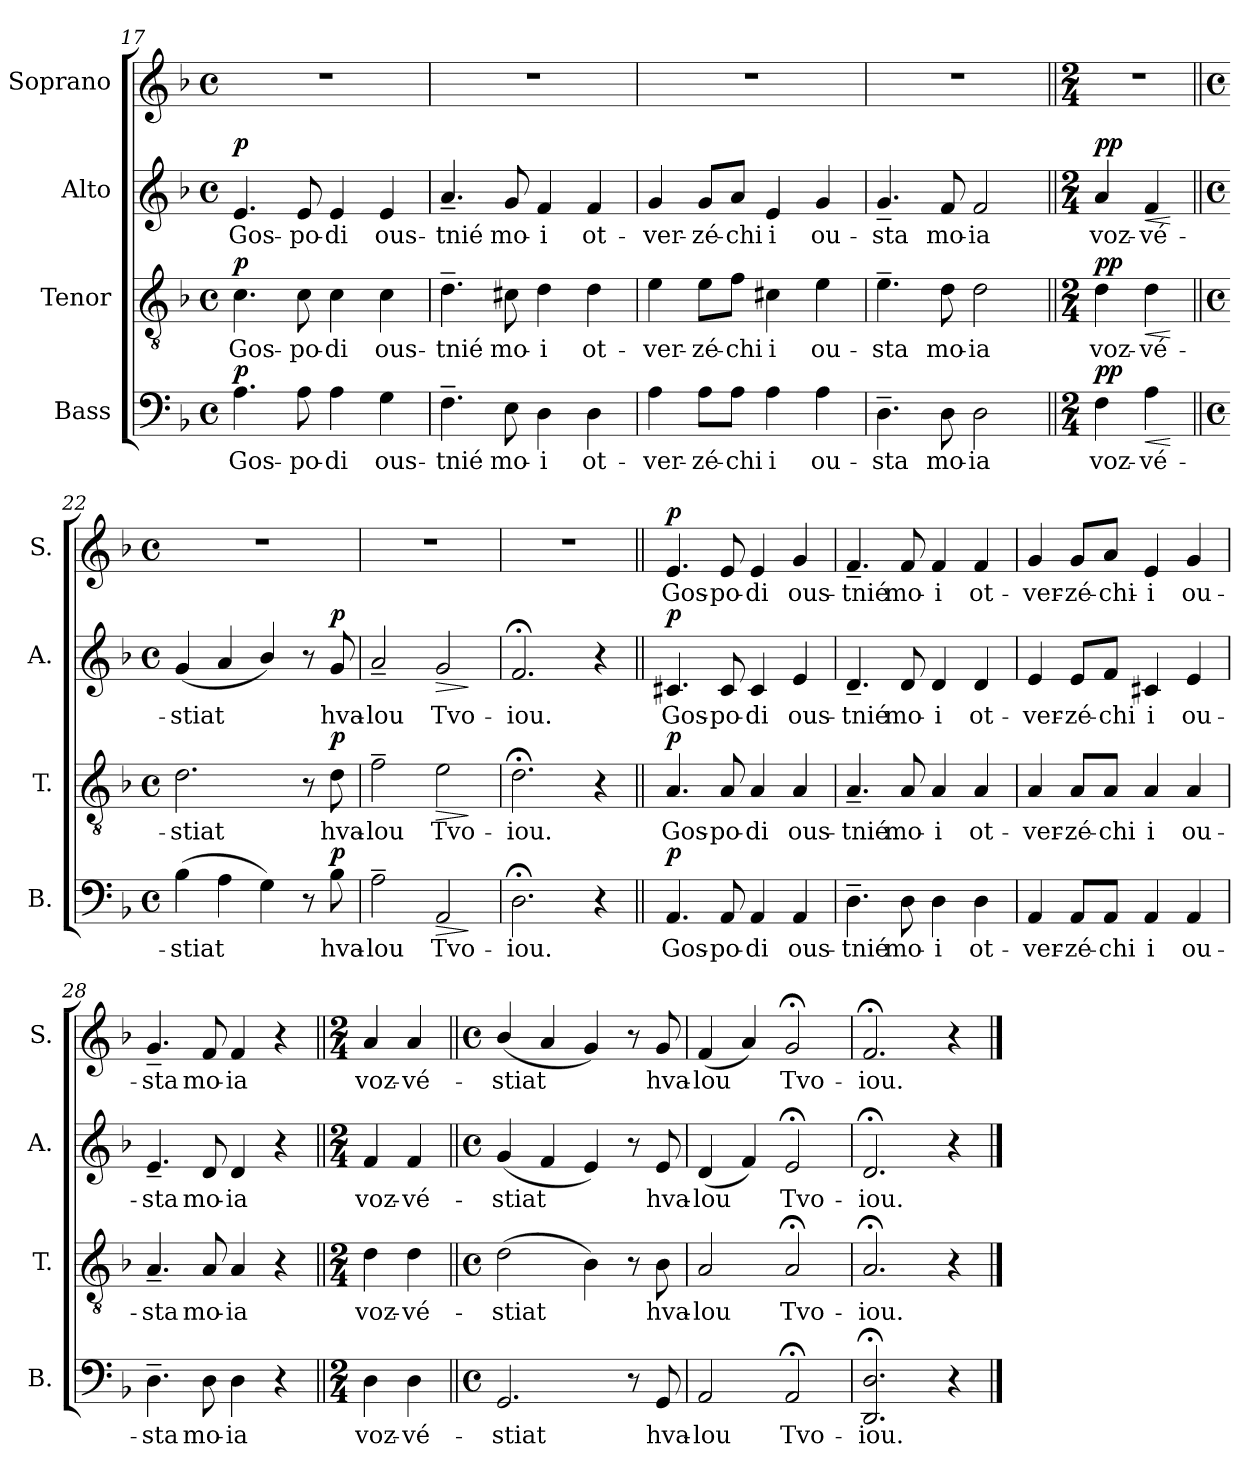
**kern	**text	**dynam	**kern	**text	**dynam	**kern	**text	**dynam	**kern	**text	**dynam
*part4	*part4	*part4	*part3	*part3	*part3	*part2	*part2	*part2	*part1	*part1	*part1
*staff4	*staff4	*staff4	*staff3	*staff3	*staff3	*staff2	*staff2	*staff2	*staff1	*staff1	*staff1
*I"Bass	*	*	*I"Tenor	*	*	*I"Alto	*	*	*I"Soprano	*	*
*I'B.	*	*	*I'T.	*	*	*I'A.	*	*	*I'S.	*	*
*clefF4	*	*	*clefGv2	*	*	*clefG2	*	*	*clefG2	*	*
*k[b-]	*	*	*k[b-]	*	*	*k[b-]	*	*	*k[b-]	*	*
*M4/4	*	*	*M4/4	*	*	*M4/4	*	*	*M4/4	*	*
*met(c)	*	*	*met(c)	*	*	*met(c)	*	*	*met(c)	*	*
=17	=17	=17	=17	=17	=17	=17	=17	=17	=17	=17	=17
!	!LO:LY:b	!LO:DY:a	!	!LO:LY:b	!LO:DY:a	!	!LO:LY:b	!LO:DY:a	!	!	!
4.A\	Gos-	p	4.c\	Gos-	p	4.e/	Gos-	p	1r	.	.
!	!LO:LY:b	!	!	!LO:LY:b	!	!	!LO:LY:b	!	!	!	!
8A\	-po-	.	8c\	-po-	.	8e/	-po-	.	.	.	.
!	!LO:LY:b	!	!	!LO:LY:b	!	!	!LO:LY:b	!	!	!	!
4A\	-di	.	4c\	-di	.	4e/	-di	.	.	.	.
!	!LO:LY:b	!	!	!LO:LY:b	!	!	!LO:LY:b	!	!	!	!
4G\	ous-	.	4c\	ous-	.	4e/	ous-	.	.	.	.
=18	=18	=18	=18	=18	=18	=18	=18	=18	=18	=18	=18
!	!LO:LY:b	!	!	!LO:LY:b	!	!	!LO:LY:b	!	!	!	!
4.F~\	-tnié	.	4.d~\	-tnié	.	4.a~/	-tnié	.	1r	.	.
!	!LO:LY:b	!	!	!LO:LY:b	!	!	!LO:LY:b	!	!	!	!
8E\	mo-	.	8c#X\	mo-	.	8g/	mo-	.	.	.	.
!	!LO:LY:b	!	!	!LO:LY:b	!	!	!LO:LY:b	!	!	!	!
4D\	-i	.	4d\	-i	.	4f/	-i	.	.	.	.
!	!LO:LY:b	!	!	!LO:LY:b	!	!	!LO:LY:b	!	!	!	!
4D\	ot-	.	4d\	ot-	.	4f/	ot-	.	.	.	.
=19	=19	=19	=19	=19	=19	=19	=19	=19	=19	=19	=19
!	!LO:LY:b	!	!	!LO:LY:b	!	!	!LO:LY:b	!	!	!	!
4A\	-ver-	.	4e\	-ver-	.	4g/	-ver-	.	1r	.	.
!	!LO:LY:b	!	!	!LO:LY:b	!	!	!LO:LY:b	!	!	!	!
8A\L	-zé-	.	8e\L	-zé-	.	8g/L	-zé-	.	.	.	.
!	!LO:LY:b	!	!	!LO:LY:b	!	!	!LO:LY:b	!	!	!	!
8A\J	-chi	.	8f\J	-chi	.	8a/J	-chi	.	.	.	.
!	!LO:LY:b	!	!	!LO:LY:b	!	!	!LO:LY:b	!	!	!	!
4A\	i	.	4c#X\	i	.	4e/	i	.	.	.	.
!	!LO:LY:b	!	!	!LO:LY:b	!	!	!LO:LY:b	!	!	!	!
4A\	ou-	.	4e\	ou-	.	4g/	ou-	.	.	.	.
!!LO:LB:g=z
=20	=20	=20	=20	=20	=20	=20	=20	=20	=20	=20	=20
!	!LO:LY:b	!	!	!LO:LY:b	!	!	!LO:LY:b	!	!	!	!
4.D~\	-sta	.	4.e~\	-sta	.	4.g~/	-sta	.	1r	.	.
!	!LO:LY:b	!	!	!LO:LY:b	!	!	!LO:LY:b	!	!	!	!
8D\	mo-	.	8d\	mo-	.	8f/	mo-	.	.	.	.
!	!LO:LY:b	!	!	!LO:LY:b	!	!	!LO:LY:b	!	!	!	!
2D\	-ia	.	2d\	-ia	.	2f/	-ia	.	.	.	.
=21||	=21||	=21||	=21||	=21||	=21||	=21||	=21||	=21||	=21||	=21||	=21||
*M2/4	*	*	*M2/4	*	*	*M2/4	*	*	*M2/4	*	*
!	!LO:LY:b	!LO:DY:a	!	!LO:LY:b	!LO:DY:a	!	!LO:LY:b	!LO:DY:a	!	!	!
4F\	voz-	pp	4d\	voz-	pp	4a/	voz-	pp	2r	.	.
!	!LO:LY:b	!LO:HP:b	!	!LO:LY:b	!LO:HP:b	!	!LO:LY:b	!LO:HP:b	!	!	!
4A\	-vé-	<	4d\	-vé-	<	4f/	-vé-	<	.	.	.
.	.	[	.	.	[	.	.	[	.	.	.
=22||	=22||	=22||	=22||	=22||	=22||	=22||	=22||	=22||	=22||	=22||	=22||
*M4/4	*	*	*M4/4	*	*	*M4/4	*	*	*M4/4	*	*
*met(c)	*	*	*met(c)	*	*	*met(c)	*	*	*met(c)	*	*
!	!LO:LY:b	!	!	!LO:LY:b	!	!	!LO:LY:b	!	!	!	!
(>4B-\	-stiat	.	2.d\	-stiat	.	(<4g/	-stiat	.	1r	.	.
4A\	.	.	.	.	.	4a/	.	.	.	.	.
4G\)	.	.	.	.	.	4b-/)	.	.	.	.	.
8r	.	.	8r	.	.	8r	.	.	.	.	.
!	!LO:LY:b	!LO:DY:a	!	!LO:LY:b	!LO:DY:a	!	!LO:LY:b	!LO:DY:a	!	!	!
8B-\	hva-	p	8d\	hva-	p	8g/	hva-	p	.	.	.
=23	=23	=23	=23	=23	=23	=23	=23	=23	=23	=23	=23
!	!LO:LY:b	!	!	!LO:LY:b	!	!	!LO:LY:b	!	!	!	!
2A~\	-lou	.	2f~\	-lou	.	2a~/	-lou	.	1r	.	.
!	!LO:LY:b	!LO:HP:b	!	!LO:LY:b	!LO:HP:b	!	!LO:LY:b	!LO:HP:b	!	!	!
2AA/	Tvo-	>	2e\	Tvo-	>	2g/	Tvo-	>	.	.	.
.	.	]	.	.	]	.	.	]	.	.	.
=24	=24	=24	=24	=24	=24	=24	=24	=24	=24	=24	=24
!	!LO:LY:b	!	!	!LO:LY:b	!	!	!LO:LY:b	!	!	!	!
2.D;<\	-iou.	.	2.d;<\	-iou.	.	2.f;</	-iou.	.	1r	.	.
4r	.	.	4r	.	.	4r	.	.	.	.	.
=25||	=25||	=25||	=25||	=25||	=25||	=25||	=25||	=25||	=25||	=25||	=25||
!	!LO:LY:b	!LO:DY:a	!	!LO:LY:b	!LO:DY:a	!	!LO:LY:b	!LO:DY:a	!	!LO:LY:b	!LO:DY:a
4.AA/	Gos-	p	4.A/	Gos-	p	4.c#X/	Gos-	p	4.e/	Gos-	p
!	!LO:LY:b	!	!	!LO:LY:b	!	!	!LO:LY:b	!	!	!LO:LY:b	!
8AA/	-po-	.	8A/	-po-	.	8c#/	-po-	.	8e/	-po-	.
!	!LO:LY:b	!	!	!LO:LY:b	!	!	!LO:LY:b	!	!	!LO:LY:b	!
4AA/	-di	.	4A/	-di	.	4c#/	-di	.	4e/	-di	.
!	!LO:LY:b	!	!	!LO:LY:b	!	!	!LO:LY:b	!	!	!LO:LY:b	!
4AA/	ous-	.	4A/	ous-	.	4e/	ous-	.	4g/	ous-	.
=26	=26	=26	=26	=26	=26	=26	=26	=26	=26	=26	=26
!	!LO:LY:b	!	!	!LO:LY:b	!	!	!LO:LY:b	!	!	!LO:LY:b	!
4.D~\	-tnié	.	4.A~/	-tnié	.	4.d~/	-tnié	.	4.f~/	-tnié	.
!	!LO:LY:b	!	!	!LO:LY:b	!	!	!LO:LY:b	!	!	!LO:LY:b	!
8D\	mo-	.	8A/	mo-	.	8d/	mo-	.	8f/	mo-	.
!	!LO:LY:b	!	!	!LO:LY:b	!	!	!LO:LY:b	!	!	!LO:LY:b	!
4D\	-i	.	4A/	-i	.	4d/	-i	.	4f/	-i	.
!	!LO:LY:b	!	!	!LO:LY:b	!	!	!LO:LY:b	!	!	!LO:LY:b	!
4D\	ot-	.	4A/	ot-	.	4d/	ot-	.	4f/	ot-	.
!!LO:LB:g=z
=27	=27	=27	=27	=27	=27	=27	=27	=27	=27	=27	=27
!	!LO:LY:b	!	!	!LO:LY:b	!	!	!LO:LY:b	!	!	!LO:LY:b	!
4AA/	-ver-	.	4A/	-ver-	.	4e/	-ver-	.	4g/	-ver-	.
!	!LO:LY:b	!	!	!LO:LY:b	!	!	!LO:LY:b	!	!	!LO:LY:b	!
8AA/L	-zé-	.	8A/L	-zé-	.	8e/L	-zé-	.	8g/L	-zé-	.
!	!LO:LY:b	!	!	!LO:LY:b	!	!	!LO:LY:b	!	!	!LO:LY:b	!
8AA/J	-chi	.	8A/J	-chi	.	8f/J	-chi	.	8a/J	-chi-	.
!	!LO:LY:b	!	!	!LO:LY:b	!	!	!LO:LY:b	!	!	!LO:LY:b	!
4AA/	i	.	4A/	i	.	4c#X/	i	.	4e/	-i	.
!	!LO:LY:b	!	!	!LO:LY:b	!	!	!LO:LY:b	!	!	!LO:LY:b	!
4AA/	ou-	.	4A/	ou-	.	4e/	ou-	.	4g/	ou-	.
=28	=28	=28	=28	=28	=28	=28	=28	=28	=28	=28	=28
!	!LO:LY:b	!	!	!LO:LY:b	!	!	!LO:LY:b	!	!	!LO:LY:b	!
4.D~\	-sta	.	4.A~/	-sta	.	4.e~/	-sta	.	4.g~/	-sta	.
!	!LO:LY:b	!	!	!LO:LY:b	!	!	!LO:LY:b	!	!	!LO:LY:b	!
8D\	mo-	.	8A/	mo-	.	8d/	mo-	.	8f/	mo-	.
!	!LO:LY:b	!	!	!LO:LY:b	!	!	!LO:LY:b	!	!	!LO:LY:b	!
4D\	-ia	.	4A/	-ia	.	4d/	-ia	.	4f/	-ia	.
4r	.	.	4r	.	.	4r	.	.	4r	.	.
=29||	=29||	=29||	=29||	=29||	=29||	=29||	=29||	=29||	=29||	=29||	=29||
*M2/4	*	*	*M2/4	*	*	*M2/4	*	*	*M2/4	*	*
!	!LO:LY:b	!	!	!LO:LY:b	!	!	!LO:LY:b	!	!	!LO:LY:b	!
4D\	voz-	.	4d\	voz-	.	4f/	voz-	.	4a/	voz-	.
!	!LO:LY:b	!	!	!LO:LY:b	!	!	!LO:LY:b	!	!	!LO:LY:b	!
4D\	-vé-	.	4d\	-vé-	.	4f/	-vé-	.	4a/	-vé-	.
=30||	=30||	=30||	=30||	=30||	=30||	=30||	=30||	=30||	=30||	=30||	=30||
*M4/4	*	*	*M4/4	*	*	*M4/4	*	*	*M4/4	*	*
*met(c)	*	*	*met(c)	*	*	*met(c)	*	*	*met(c)	*	*
!	!LO:LY:b	!	!	!LO:LY:b	!	!	!LO:LY:b	!	!	!LO:LY:b	!
2.GG/	-stiat	.	(>2d\	-stiat	.	(<4g/	-stiat	.	(<4b-/	-stiat	.
.	.	.	.	.	.	4f/	.	.	4a/	.	.
.	.	.	4B-\)	.	.	4e/)	.	.	4g/)	.	.
8r	.	.	8r	.	.	8r	.	.	8r	.	.
!	!LO:LY:b	!	!	!LO:LY:b	!	!	!LO:LY:b	!	!	!LO:LY:b	!
8GG/	hva-	.	8B-\	hva-	.	8e/	hva-	.	8g/	hva-	.
=31	=31	=31	=31	=31	=31	=31	=31	=31	=31	=31	=31
!	!LO:LY:b	!	!	!LO:LY:b	!	!	!LO:LY:b	!	!	!LO:LY:b	!
2AA/	-lou	.	2A/	-lou	.	(<4d/	-lou	.	(<4f/	-lou	.
.	.	.	.	.	.	4f/)	.	.	4a/)	.	.
!	!LO:LY:b	!	!	!LO:LY:b	!	!	!LO:LY:b	!	!	!LO:LY:b	!
2AA;</	Tvo-	.	2A;</	Tvo-	.	2e;</	Tvo-	.	2g;</	Tvo-	.
=32	=32	=32	=32	=32	=32	=32	=32	=32	=32	=32	=32
!	!LO:LY:b	!	!	!LO:LY:b	!	!	!LO:LY:b	!	!	!LO:LY:b	!
2.DD/;< 2.D/;<	-iou.	.	2.A;</	-iou.	.	2.d;</	-iou.	.	2.f;</	-iou.	.
4r	.	.	4r	.	.	4r	.	.	4r	.	.
==	==	==	==	==	==	==	==	==	==	==	==
*-	*-	*-	*-	*-	*-	*-	*-	*-	*-	*-	*-
